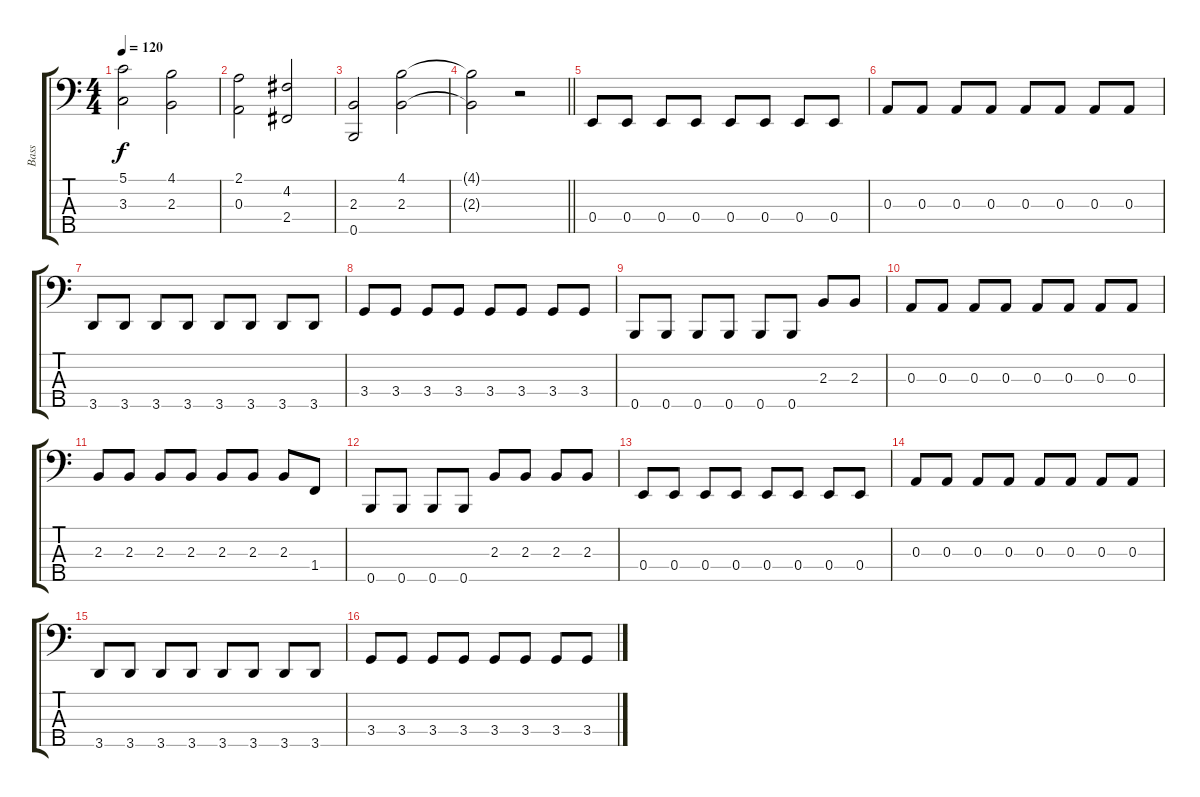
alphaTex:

\track ("Bass" "Bass") {instrument electricbassfinger}
\staff {score tabs}
\tuning (G2 D2 A1 E1 B0) {hide}
\ts (4 4)
\tempo 120
\clef f4
\ks c
(5.1 3.3).2{dy f} (4.1 2.3).2 |
(2.1 0.3).2 (4.2 2.4).2 |
(2.3 0.5).2 (4.1 2.3).2 |
\barLineRight lightlight
(4.1{t} 2.3{t}).2 r.2 |
0.4.8 0.4.8 0.4.8 0.4.8 0.4.8 0.4.8 0.4.8 0.4.8 |
0.3.8 0.3.8 0.3.8 0.3.8 0.3.8 0.3.8 0.3.8 0.3.8 |
3.5.8 3.5.8 3.5.8 3.5.8 3.5.8 3.5.8 3.5.8 3.5.8 |
3.4.8 3.4.8 3.4.8 3.4.8 3.4.8 3.4.8 3.4.8 3.4.8 |
0.5.8 0.5.8 0.5.8 0.5.8 0.5.8 0.5.8 2.3.8 2.3.8 |
0.3.8 0.3.8 0.3.8 0.3.8 0.3.8 0.3.8 0.3.8 0.3.8 |
2.3.8 2.3.8 2.3.8 2.3.8 2.3.8 2.3.8 2.3.8 1.4.8 |
0.5.8 0.5.8 0.5.8 0.5.8 2.3.8 2.3.8 2.3.8 2.3.8 |
0.4.8 0.4.8 0.4.8 0.4.8 0.4.8 0.4.8 0.4.8 0.4.8 |
0.3.8 0.3.8 0.3.8 0.3.8 0.3.8 0.3.8 0.3.8 0.3.8 |
3.5.8 3.5.8 3.5.8 3.5.8 3.5.8 3.5.8 3.5.8 3.5.8 |
3.4.8 3.4.8 3.4.8 3.4.8 3.4.8 3.4.8 3.4.8 3.4.8
